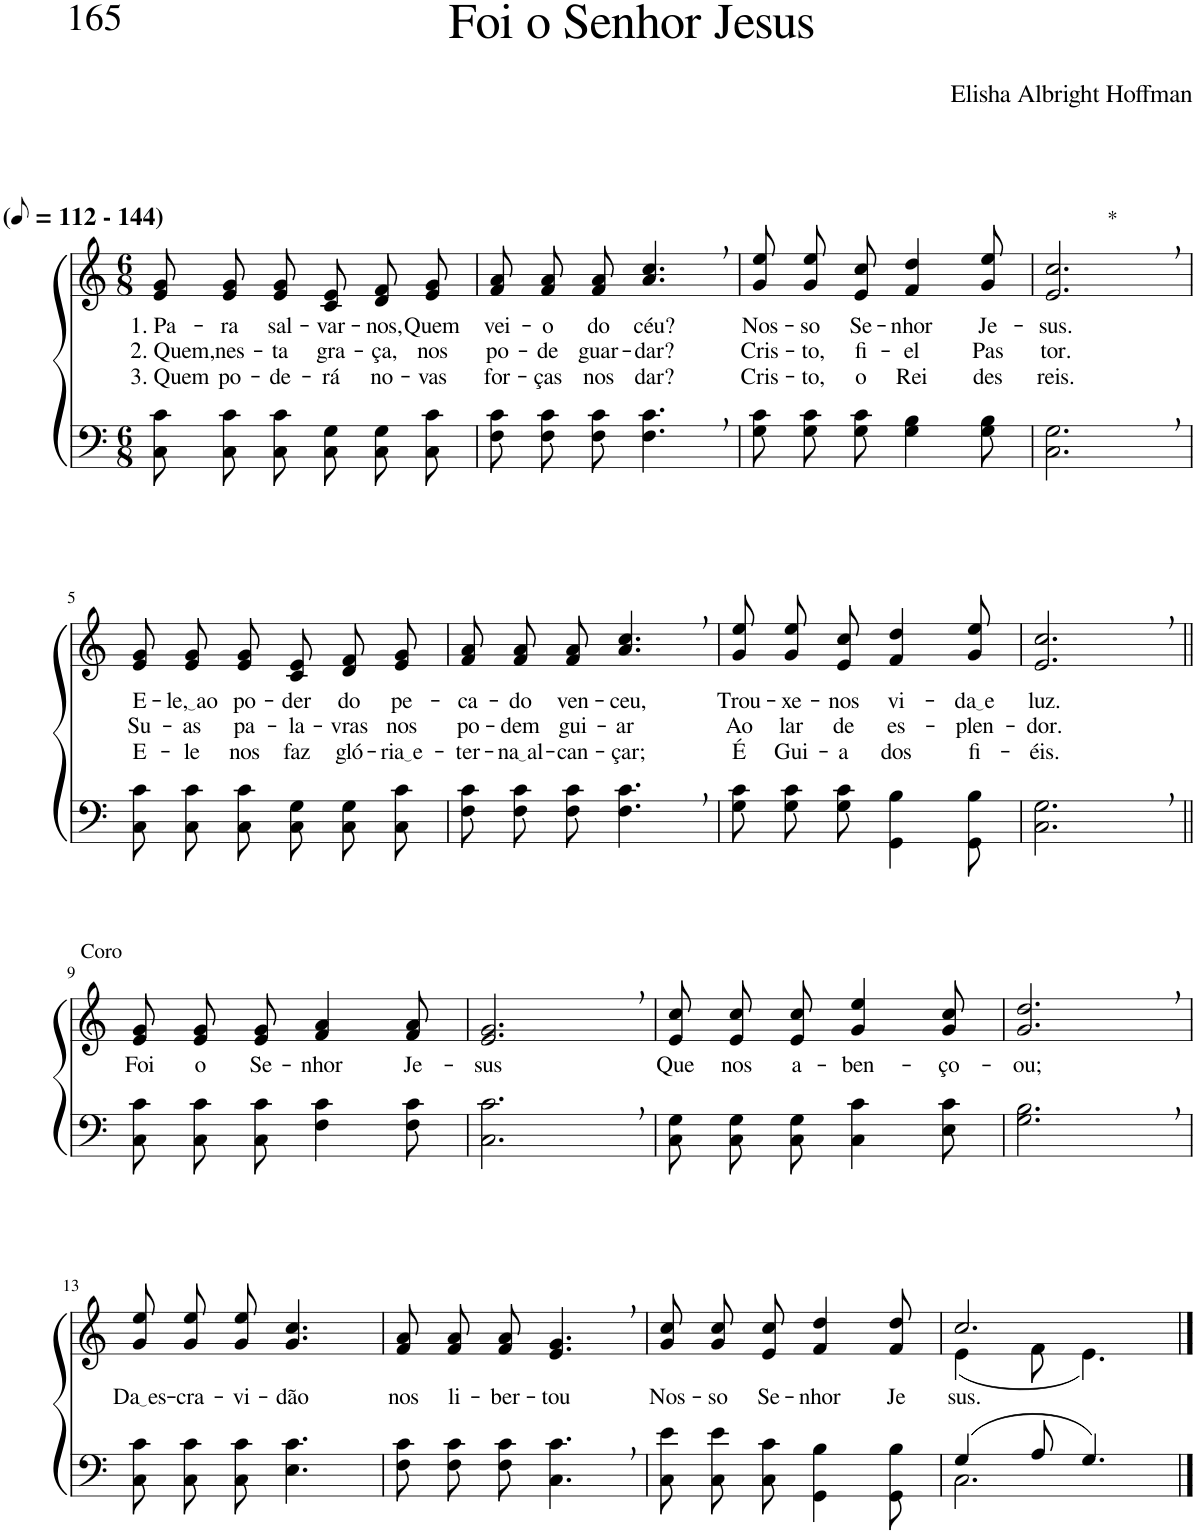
**kern	**kern	**text	**text	**text
*part2	*part1	*part1	*part1	*part1
*staff2	*staff1	*staff1	*staff1	*staff1
*I"Parte III e IV	*I"Parte I e II	*	*	*
*clefF4	*clefG2	*	*	*
*Trd1c2	*Trd1c2	*	*	*
*k[]	*k[]	*	*	*
*M6/8	*M6/8	*	*	*
*MM56	*MM56	*	*	*
=1	=1	=1	=1	=1
!	!LO:TX:a:B:t=(	!	!	!
!	!LO:TX:a:B:t=- 144)	!	!	!
!	!	!LO:LY:b	!LO:LY:b	!LO:LY:b
8C\ 8c\L	8e/ 8g/L	1. Pa-	2. Quem,	3. Quem
!	!	!LO:LY:b	!LO:LY:b	!LO:LY:b
8C\ 8c\	8e/ 8g/	-ra	nes-	po-
!	!	!LO:LY:b	!LO:LY:b	!LO:LY:b
8C\ 8c\J	8e/ 8g/J	sal-	-ta	-de-
!	!	!LO:LY:b	!LO:LY:b	!LO:LY:b
8C\ 8G\L	8c/ 8e/L	-var-	gra-	-rá
!	!	!LO:LY:b	!LO:LY:b	!LO:LY:b
8C\ 8G\	8d/ 8f/	-nos,	-ça,	no-
!	!	!LO:LY:b	!LO:LY:b	!LO:LY:b
8C\ 8c\J	8e/ 8g/J	Quem	nos	-vas
=2	=2	=2	=2	=2
!	!	!LO:LY:b	!LO:LY:b	!LO:LY:b
8F\ 8c\L	8f/ 8a/L	vei-	po-	for-
!	!	!LO:LY:b	!LO:LY:b	!LO:LY:b
8F\ 8c\	8f/ 8a/	-o	-de	-ças
!	!	!LO:LY:b	!LO:LY:b	!LO:LY:b
8F\ 8c\J	8f/ 8a/J	do	guar-	nos
!	!	!LO:LY:b	!LO:LY:b	!LO:LY:b
4.F\, 4.c\,	4.a/, 4.cc/,	céu?	-dar?	dar?
=3	=3	=3	=3	=3
!	!	!LO:LY:b	!LO:LY:b	!LO:LY:b
8G\ 8c\L	8g/ 8ee/L	Nos-	Cris-	Cris-
!	!	!LO:LY:b	!LO:LY:b	!LO:LY:b
8G\ 8c\	8g/ 8ee/	-so	-to,	-to,
!	!	!LO:LY:b	!LO:LY:b	!LO:LY:b
8G\ 8c\J	8e/ 8cc/J	Se-	fi-	o
!	!	!LO:LY:b	!LO:LY:b	!LO:LY:b
4G\ 4B\	4f/ 4dd/	-nhor	-el	Rei
!	!	!LO:LY:b	!LO:LY:b	!LO:LY:b
8G\ 8B\	8g/ 8ee/	Je-	Pas	des
=4	=4	=4	=4	=4
!	!LO:TX:a:t=*	!	!	!
!	!	!LO:LY:b	!LO:LY:b	!LO:LY:b
2.C\, 2.G\,	2.e/, 2.cc/,	-sus.	tor.	reis.
!!LO:LB:g=z
=5	=5	=5	=5	=5
!	!	!LO:LY:b	!LO:LY:b	!LO:LY:b
8C\ 8c\L	8e/ 8g/L	E-	Su-	E-
!	!	!LO:LY:b	!LO:LY:b	!LO:LY:b
8C\ 8c\	8e/ 8g/	le, ao	-as	-le
!	!	!LO:LY:b	!LO:LY:b	!LO:LY:b
8C\ 8c\J	8e/ 8g/J	po-	pa-	nos
!	!	!LO:LY:b	!LO:LY:b	!LO:LY:b
8C\ 8G\L	8c/ 8e/L	-der	-la-	faz
!	!	!LO:LY:b	!LO:LY:b	!LO:LY:b
8C\ 8G\	8d/ 8f/	do	-vras	gló-
!	!	!LO:LY:b	!LO:LY:b	!LO:LY:b
8C\ 8c\J	8e/ 8g/J	pe-	nos	ria e
=6	=6	=6	=6	=6
!	!	!LO:LY:b	!LO:LY:b	!LO:LY:b
8F\ 8c\L	8f/ 8a/L	-ca-	po-	-ter-
!	!	!LO:LY:b	!LO:LY:b	!LO:LY:b
8F\ 8c\	8f/ 8a/	-do	-dem	na al
!	!	!LO:LY:b	!LO:LY:b	!LO:LY:b
8F\ 8c\J	8f/ 8a/J	ven-	gui-	-can-
!	!	!LO:LY:b	!LO:LY:b	!LO:LY:b
4.F\, 4.c\,	4.a/, 4.cc/,	-ceu,	-ar	-çar;
=7	=7	=7	=7	=7
!	!	!LO:LY:b	!LO:LY:b	!LO:LY:b
8G\ 8c\L	8g/ 8ee/L	Trou-	Ao	É
!	!	!LO:LY:b	!LO:LY:b	!LO:LY:b
8G\ 8c\	8g/ 8ee/	-xe-	lar	Gui-
!	!	!LO:LY:b	!LO:LY:b	!LO:LY:b
8G\ 8c\J	8e/ 8cc/J	-nos	de	-a
!	!	!LO:LY:b	!LO:LY:b	!LO:LY:b
4GG\ 4B\	4f/ 4dd/	vi-	es-	dos
!	!	!LO:LY:b	!LO:LY:b	!LO:LY:b
8GG\ 8B\	8g/ 8ee/	da e	-plen-	fi-
=8	=8	=8	=8	=8
!	!	!LO:LY:b	!LO:LY:b	!LO:LY:b
2.C\, 2.G\,	2.e/, 2.cc/,	luz.	-dor.	-éis.
!!LO:LB:g=z
=9||	=9||	=9||	=9||	=9||
!	!LO:TX:a:t=Coro	!	!	!
!	!	!LO:LY:b	!	!
8C\ 8c\L	8e/ 8g/L	Foi	.	.
!	!	!LO:LY:b	!	!
8C\ 8c\	8e/ 8g/	o	.	.
!	!	!LO:LY:b	!	!
8C\ 8c\J	8e/ 8g/J	Se-	.	.
!	!	!LO:LY:b	!	!
4F\ 4c\	4f/ 4a/	-nhor	.	.
!	!	!LO:LY:b	!	!
8F\ 8c\	8f/ 8a/	Je-	.	.
=10	=10	=10	=10	=10
!	!	!LO:LY:b	!	!
2.C\, 2.c\,	2.e/, 2.g/,	-sus	.	.
=11	=11	=11	=11	=11
!	!	!LO:LY:b	!	!
8C\ 8G\L	8e/ 8cc/L	Que	.	.
!	!	!LO:LY:b	!	!
8C\ 8G\	8e/ 8cc/	nos	.	.
!	!	!LO:LY:b	!	!
8C\ 8G\J	8e/ 8cc/J	a-	.	.
!	!	!LO:LY:b	!	!
4C\ 4c\	4g/ 4ee/	-ben-	.	.
!	!	!LO:LY:b	!	!
8E\ 8c\	8g/ 8cc/	-ço-	.	.
=12	=12	=12	=12	=12
!	!	!LO:LY:b	!	!
2.G\, 2.B\,	2.g/, 2.dd/,	-ou;	.	.
!!LO:LB:g=z
=13	=13	=13	=13	=13
!	!	!LO:LY:b	!	!
8C\ 8c\L	8g\ 8ee\L	Da es	.	.
!	!	!LO:LY:b	!	!
8C\ 8c\	8g\ 8ee\	-cra-	.	.
!	!	!LO:LY:b	!	!
8C\ 8c\J	8g\ 8ee\J	-vi-	.	.
!	!	!LO:LY:b	!	!
4.E\ 4.c\	4.g/ 4.cc/	-dão	.	.
=14	=14	=14	=14	=14
!	!	!LO:LY:b	!	!
8F\ 8c\L	8f/ 8a/L	nos	.	.
!	!	!LO:LY:b	!	!
8F\ 8c\	8f/ 8a/	li-	.	.
!	!	!LO:LY:b	!	!
8F\ 8c\J	8f/ 8a/J	-ber-	.	.
!	!	!LO:LY:b	!	!
4.C\, 4.c\,	4.e/, 4.g/,	-tou	.	.
=15	=15	=15	=15	=15
!	!	!LO:LY:b	!	!
8C\ 8e\L	8g/ 8cc/L	Nos-	.	.
!	!	!LO:LY:b	!	!
8C\ 8e\	8g/ 8cc/	-so	.	.
!	!	!LO:LY:b	!	!
8C\ 8c\J	8e/ 8cc/J	Se-	.	.
!	!	!LO:LY:b	!	!
4GG\ 4B\	4f/ 4dd/	-nhor	.	.
!	!	!LO:LY:b	!	!
8GG\ 8B\	8f/ 8dd/	Je-	.	.
=16	=16	=16	=16	=16
*^	*^	*	*	*
!	!	!	!	!LO:LY:b	!	!
(4G/	2.C\	2.cc/	(4e\	-sus.	.	.
8A/	.	.	8f\	.	.	.
4.G/)	.	.	4.e\)	.	.	.
*v	*v	*	*	*	*	*
*	*v	*v	*	*	*
==	==	==	==	==
*-	*-	*-	*-	*-
